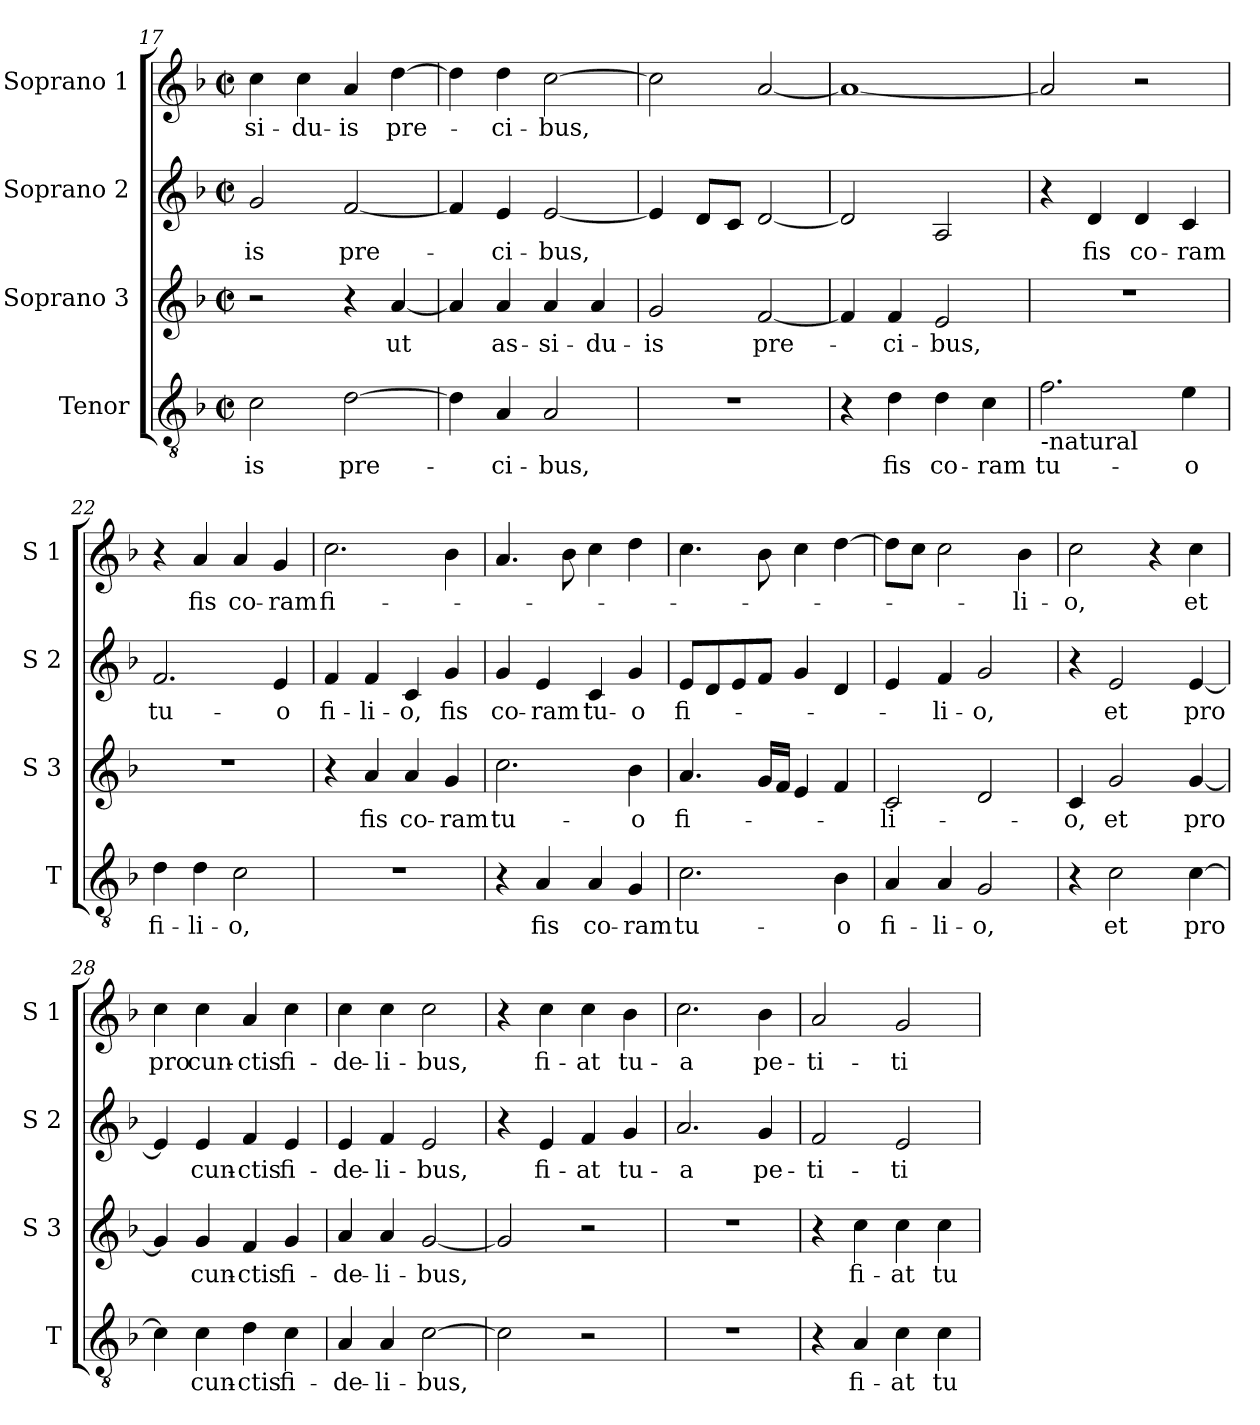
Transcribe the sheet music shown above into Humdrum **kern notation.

**kern	**text	**kern	**text	**kern	**text	**kern	**text
*part4	*part4	*part3	*part3	*part2	*part2	*part1	*part1
*staff4	*staff4	*staff3	*staff3	*staff2	*staff2	*staff1	*staff1
*I"Tenor	*	*I"Soprano 3	*	*I"Soprano 2	*	*I"Soprano 1	*
*I'T	*	*I'S 3	*	*I'S 2	*	*I'S 1	*
*clefGv2	*	*clefG2	*	*clefG2	*	*clefG2	*
*k[b-]	*	*k[b-]	*	*k[b-]	*	*k[b-]	*
*F:	*	*F:	*	*F:	*	*F:	*
*M2/2	*	*M2/2	*	*M2/2	*	*M2/2	*
*met(c|)	*	*met(c|)	*	*met(c|)	*	*met(c|)	*
=17	=17	=17	=17	=17	=17	=17	=17
!	!LO:LY:b	!	!	!	!LO:LY:b	!	!LO:LY:b
2c\	-is	2r	.	2g/	-is	4cc\	-si-
!	!	!	!	!	!	!	!LO:LY:b
.	.	.	.	.	.	4cc\	-du-
!	!LO:LY:b	!	!	!	!LO:LY:b	!	!LO:LY:b
[2d\	pre-	4r	.	[2f/	pre-	4a/	-is
!	!	!	!LO:LY:b	!	!	!	!LO:LY:b
.	.	[4a/	ut	.	.	[4dd\	pre-
=18	=18	=18	=18	=18	=18	=18	=18
4d\]	.	4a/]	.	4f/]	.	4dd\]	.
!	!LO:LY:b	!	!LO:LY:b	!	!LO:LY:b	!	!LO:LY:b
4A/	-ci-	4a/	as-	4e/	-ci-	4dd\	-ci-
!	!LO:LY:b	!	!LO:LY:b	!	!LO:LY:b	!	!LO:LY:b
2A/	-bus,	4a/	-si-	[2e/	-bus,	[2cc\	-bus,
!	!	!	!LO:LY:b	!	!	!	!
.	.	4a/	-du-	.	.	.	.
!!LO:PB:g=z
=19	=19	=19	=19	=19	=19	=19	=19
!	!	!	!LO:LY:b	!	!	!	!
1r	.	2g/	-is	4e/]	.	2cc\]	.
.	.	.	.	8d/L	.	.	.
.	.	.	.	8c/J	.	.	.
!	!	!	!LO:LY:b	!	!	!	!
.	.	[2f/	pre-	[2d/	.	[2a/	.
=20	=20	=20	=20	=20	=20	=20	=20
4r	.	4f/]	.	2d/]	.	1a_	.
!	!LO:LY:b	!	!LO:LY:b	!	!	!	!
4d\	fis	4f/	-ci-	.	.	.	.
!	!LO:LY:b	!	!LO:LY:b	!	!	!	!
4d\	co-	2e/	-bus,	2A/	.	.	.
!	!LO:LY:b	!	!	!	!	!	!
4c\	-ram	.	.	.	.	.	.
=21	=21	=21	=21	=21	=21	=21	=21
!LO:TX:b:t=-natural	!	!	!	!	!	!	!
!	!LO:LY:b	!	!	!	!	!	!
2.f\	tu-	1r	.	4r	.	2a/]	.
!	!	!	!	!	!LO:LY:b	!	!
.	.	.	.	4d/	fis	.	.
!	!	!	!	!	!LO:LY:b	!	!
.	.	.	.	4d/	co-	2r	.
!	!LO:LY:b	!	!	!	!LO:LY:b	!	!
4e\	-o	.	.	4c/	-ram	.	.
=22	=22	=22	=22	=22	=22	=22	=22
!	!LO:LY:b	!	!	!	!LO:LY:b	!	!
4d\	fi-	1r	.	2.f/	tu-	4r	.
!	!LO:LY:b	!	!	!	!	!	!LO:LY:b
4d\	-li-	.	.	.	.	4a/	fis
!	!LO:LY:b	!	!	!	!	!	!LO:LY:b
2c\	-o,	.	.	.	.	4a/	co-
!	!	!	!	!	!LO:LY:b	!	!LO:LY:b
.	.	.	.	4e/	-o	4g/	-ram
=23	=23	=23	=23	=23	=23	=23	=23
!	!	!	!	!	!LO:LY:b	!	!LO:LY:b
1r	.	4r	.	4f/	fi-	2.cc\	fi-
!	!	!	!LO:LY:b	!	!LO:LY:b	!	!
.	.	4a/	fis	4f/	-li-	.	.
!	!	!	!LO:LY:b	!	!LO:LY:b	!	!
.	.	4a/	co-	4c/	-o,	.	.
!	!	!	!LO:LY:b	!	!LO:LY:b	!	!
.	.	4g/	-ram	4g/	fis	4b-\	.
=24	=24	=24	=24	=24	=24	=24	=24
!	!	!	!LO:LY:b	!	!LO:LY:b	!	!
4r	.	2.cc\	tu-	4g/	co-	4.a/	.
!	!LO:LY:b	!	!	!	!LO:LY:b	!	!
4A/	fis	.	.	4e/	-ram	.	.
.	.	.	.	.	.	8b-\	.
!	!LO:LY:b	!	!	!	!LO:LY:b	!	!
4A/	co-	.	.	4c/	tu-	4cc\	.
!	!LO:LY:b	!	!LO:LY:b	!	!LO:LY:b	!	!
4G/	-ram	4b-\	-o	4g/	-o	4dd\	.
!!LO:LB:g=z
=25	=25	=25	=25	=25	=25	=25	=25
!	!LO:LY:b	!	!LO:LY:b	!	!LO:LY:b	!	!
2.c\	tu-	4.a/	fi-	8e/L	fi-	4.cc\	.
.	.	.	.	8d/	.	.	.
.	.	.	.	8e/	.	.	.
.	.	16g/LL	.	8f/J	.	8b-\	.
.	.	16f/JJ	.	.	.	.	.
.	.	4e/	.	4g/	.	4cc\	.
!	!LO:LY:b	!	!	!	!	!	!
4B-\	-o	4f/	.	4d/	.	[4dd\	.
=26	=26	=26	=26	=26	=26	=26	=26
!	!LO:LY:b	!	!LO:LY:b	!	!	!	!
4A/	fi-	2c/	-li-	4e/	.	8dd\L]	.
.	.	.	.	.	.	8cc\J	.
!	!LO:LY:b	!	!	!	!LO:LY:b	!	!
4A/	-li-	.	.	4f/	-li-	2cc\	.
!	!LO:LY:b	!	!	!	!LO:LY:b	!	!
2G/	-o,	2d/	.	2g/	-o,	.	.
!	!	!	!	!	!	!	!LO:LY:b
.	.	.	.	.	.	4b-\	-li-
=27	=27	=27	=27	=27	=27	=27	=27
!	!	!	!LO:LY:b	!	!	!	!LO:LY:b
4r	.	4c/	-o,	4r	.	2cc\	-o,
!	!LO:LY:b	!	!LO:LY:b	!	!LO:LY:b	!	!
2c\	et	2g/	et	2e/	et	.	.
.	.	.	.	.	.	4r	.
!	!LO:LY:b	!	!LO:LY:b	!	!LO:LY:b	!	!LO:LY:b
[4c\	pro	[4g/	pro	[4e/	pro	4cc\	et
=28	=28	=28	=28	=28	=28	=28	=28
!	!	!	!	!	!	!	!LO:LY:b
4c\]	.	4g/]	.	4e/]	.	4cc\	pro
!	!LO:LY:b	!	!LO:LY:b	!	!LO:LY:b	!	!LO:LY:b
4c\	cun-	4g/	cun-	4e/	cun-	4cc\	cun-
!	!LO:LY:b	!	!LO:LY:b	!	!LO:LY:b	!	!LO:LY:b
4d\	-ctis	4f/	-ctis	4f/	-ctis	4a/	-ctis
!	!LO:LY:b	!	!LO:LY:b	!	!LO:LY:b	!	!LO:LY:b
4c\	fi-	4g/	fi-	4e/	fi-	4cc\	fi-
=29	=29	=29	=29	=29	=29	=29	=29
!	!LO:LY:b	!	!LO:LY:b	!	!LO:LY:b	!	!LO:LY:b
4A/	-de-	4a/	-de-	4e/	-de-	4cc\	-de-
!	!LO:LY:b	!	!LO:LY:b	!	!LO:LY:b	!	!LO:LY:b
4A/	-li-	4a/	-li-	4f/	-li-	4cc\	-li-
!	!LO:LY:b	!	!LO:LY:b	!	!LO:LY:b	!	!LO:LY:b
[2c\	-bus,	[2g/	-bus,	2e/	-bus,	2cc\	-bus,
=30	=30	=30	=30	=30	=30	=30	=30
2c\]	.	2g/]	.	4r	.	4r	.
!	!	!	!	!	!LO:LY:b	!	!LO:LY:b
.	.	.	.	4e/	fi-	4cc\	fi-
!	!	!	!	!	!LO:LY:b	!	!LO:LY:b
2r	.	2r	.	4f/	-at	4cc\	-at
!	!	!	!	!	!LO:LY:b	!	!LO:LY:b
.	.	.	.	4g/	tu-	4b-\	tu-
!!LO:LB:g=z
=31	=31	=31	=31	=31	=31	=31	=31
!	!	!	!	!	!LO:LY:b	!	!LO:LY:b
1r	.	1r	.	2.a/	-a	2.cc\	-a
!	!	!	!	!	!LO:LY:b	!	!LO:LY:b
.	.	.	.	4g/	pe-	4b-\	pe-
=32	=32	=32	=32	=32	=32	=32	=32
!	!	!	!	!	!LO:LY:b	!	!LO:LY:b
4r	.	4r	.	2f/	-ti-	2a/	-ti-
!	!LO:LY:b	!	!LO:LY:b	!	!	!	!
4A/	fi-	4cc\	fi-	.	.	.	.
!	!LO:LY:b	!	!LO:LY:b	!	!LO:LY:b	!	!LO:LY:b
4c\	-at	4cc\	-at	2e/	-ti-	2g/	-ti-
!	!LO:LY:b	!	!LO:LY:b	!	!	!	!
4c\	tu-	4cc\	tu-	.	.	.	.
=	=	=	=	=	=	=	=
*-	*-	*-	*-	*-	*-	*-	*-
